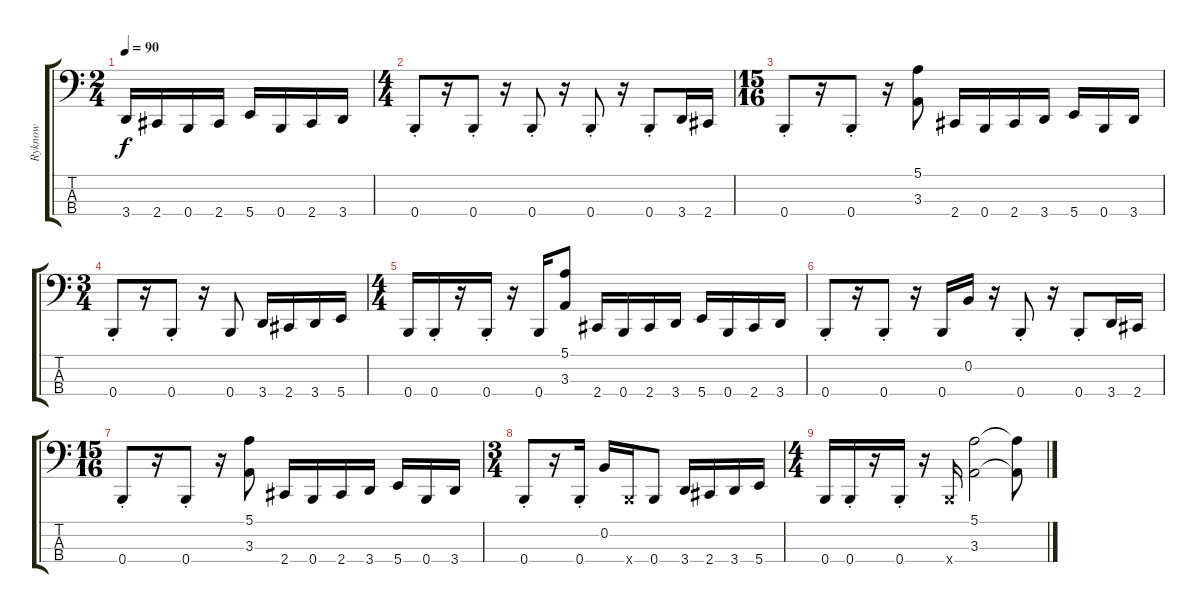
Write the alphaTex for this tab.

\track ("Ryknow" "Ryknow") {instrument slapbass1}
\staff {score tabs}
\tuning (E2 B1 Gb1 B0) {hide}
\ts (2 4)
\tempo 90
\clef f4
\ks c
3.4.16{dy f} 2.4.16 0.4.16 2.4.16 5.4.16 0.4.16 2.4.16 3.4.16 |
\ts (4 4)
0.4{st}.8 r.16 0.4{st}.8 r.16 0.4{st}.8 r.16 0.4{st}.8 r.16 0.4{st}.8 3.4.16 2.4.16 |
\ts (15 16)
0.4{st}.8 r.16 0.4{st}.8 r.16 (5.1 3.3).8 2.4.16 0.4.16 2.4.16 3.4.16 5.4.16 0.4.16 3.4.16 |
\ts (3 4)
0.4{st}.8 r.16 0.4{st}.8 r.16 0.4.8 3.4.16 2.4.16 3.4.16 5.4.16 |
\ts (4 4)
0.4.16 0.4{st}.16 r.16 0.4{st}.16 r.16 0.4.16 (5.1 3.3).8 2.4.16 0.4.16 2.4.16 3.4.16 5.4.16 0.4.16 2.4.16 3.4.16 |
0.4{st}.8 r.16 0.4{st}.8 r.16 0.4.16 0.2.16 r.16 0.4{st}.8 r.16 0.4{st}.8 3.4.16 2.4.16 |
\ts (15 16)
0.4{st}.8 r.16 0.4{st}.8 r.16 (5.1 3.3).8 2.4.16 0.4.16 2.4.16 3.4.16 5.4.16 0.4.16 3.4.16 |
\ts (3 4)
0.4{st}.8 r.16 0.4{st}.16 0.2.16 0.4{x}.16 0.4.8 3.4.16 2.4.16 3.4.16 5.4.16 |
\ts (4 4)
0.4.16 0.4{st}.16 r.16 0.4{st}.16 r.16 0.4{x}.16 (5.1 3.3).2 (5.1{t} 3.3{t}).8
